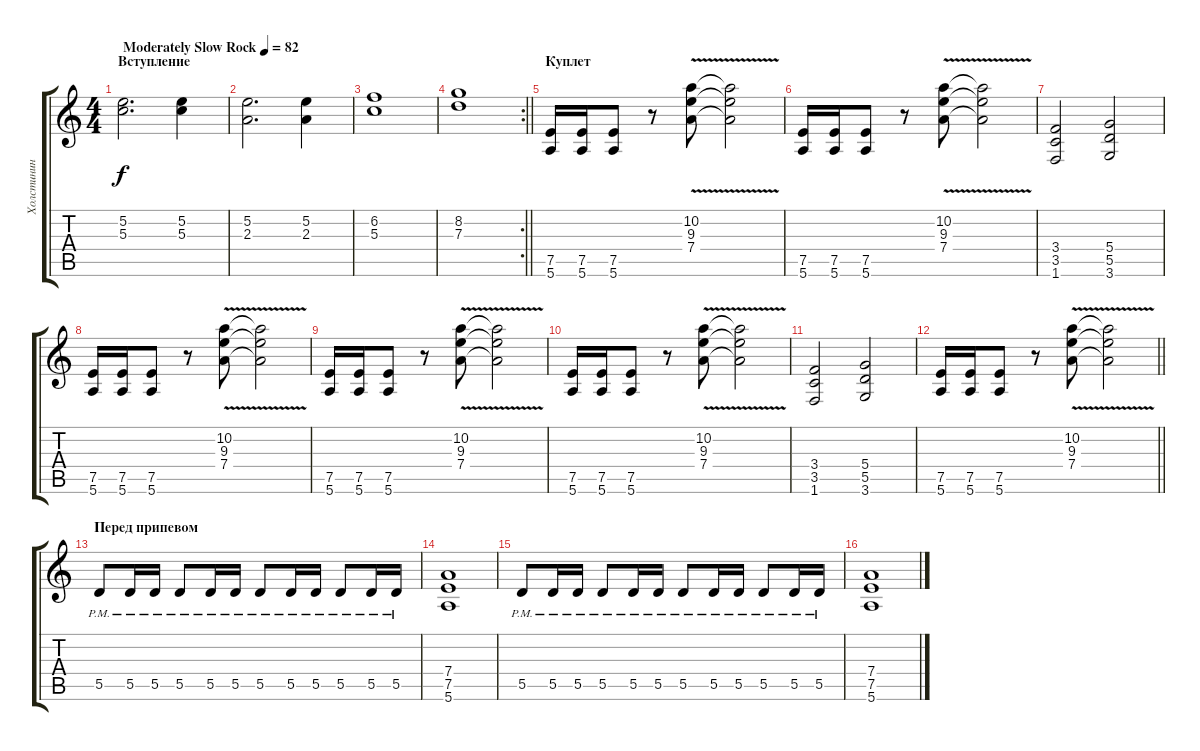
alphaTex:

\track ("Холстинин 2" "Холстинин ") {instrument overdrivenguitar}
\staff {score tabs}
\tuning (E4 B3 G3 D3 A2 E2) {hide}
\ts (4 4)
\section ("" "Вступление")
\tempo (82 "Moderately Slow Rock")
\clef g2
\ks c
(5.2 5.3).2{d dy f instrument overdrivenguitar} (5.2 5.3).4 |
(5.2 2.3).2{d} (5.2 2.3).4 |
(6.2 5.3).1 |
\rc 2
\barLineRight lightlight
(8.2 7.3).1 |
\section ("" "Куплет")
(7.5 5.6).16 (7.5 5.6).16 (7.5 5.6).8 r.8 (10.2{v} 9.3{v} 7.4{v}).8 (10.2{t} 9.3{t} 7.4{t}).2 |
(7.5 5.6).16 (7.5 5.6).16 (7.5 5.6).8 r.8 (10.2{v} 9.3{v} 7.4{v}).8 (10.2{t} 9.3{t} 7.4{t}).2 |
(3.4 3.5 1.6).2 (5.4 5.5 3.6).2 |
(7.5 5.6).16 (7.5 5.6).16 (7.5 5.6).8 r.8 (10.2{v} 9.3{v} 7.4{v}).8 (10.2{t} 9.3{t} 7.4{t}).2 |
(7.5 5.6).16 (7.5 5.6).16 (7.5 5.6).8 r.8 (10.2{v} 9.3{v} 7.4{v}).8 (10.2{t} 9.3{t} 7.4{t}).2 |
(7.5 5.6).16 (7.5 5.6).16 (7.5 5.6).8 r.8 (10.2{v} 9.3{v} 7.4{v}).8 (10.2{t} 9.3{t} 7.4{t}).2 |
(3.4 3.5 1.6).2 (5.4 5.5 3.6).2 |
\barLineRight lightlight
(7.5 5.6).16 (7.5 5.6).16 (7.5 5.6).8 r.8 (10.2{v} 9.3{v} 7.4{v}).8 (10.2{t} 9.3{t} 7.4{t}).2 |
\section ("" "Перед припевом")
5.5{pm}.8 5.5{pm}.16 5.5{pm}.16 5.5{pm}.8 5.5{pm}.16 5.5{pm}.16 5.5{pm}.8 5.5{pm}.16 5.5{pm}.16 5.5{pm}.8 5.5{pm}.16 5.5{pm}.16 |
(7.4 7.5 5.6).1 |
5.5{pm}.8 5.5{pm}.16 5.5{pm}.16 5.5{pm}.8 5.5{pm}.16 5.5{pm}.16 5.5{pm}.8 5.5{pm}.16 5.5{pm}.16 5.5{pm}.8 5.5{pm}.16 5.5{pm}.16 |
(7.4 7.5 5.6).1
